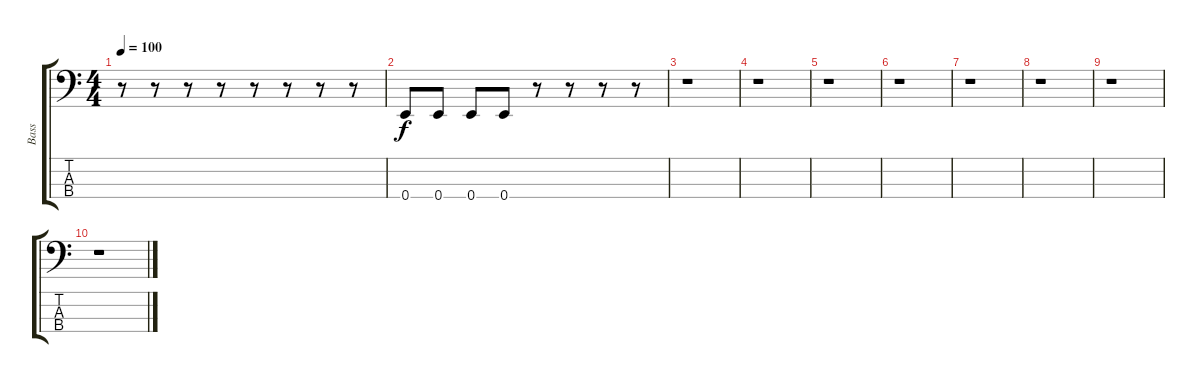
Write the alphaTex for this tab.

\track ("Bass" "Bass") {instrument electricbasspick}
\staff {score tabs}
\tuning (G2 D2 A1 E1) {hide}
\ts (4 4)
\tempo 100
\clef f4
\ks c
r.8{dy f} r.8 r.8 r.8 r.8 r.8 r.8 r.8 |
0.4.8 0.4.8 0.4.8 0.4.8 r.8 r.8 r.8 r.8 |
r.1 |
r.1 |
r.1 |
r.1 |
r.1 |
r.1 |
r.1 |
r.1
